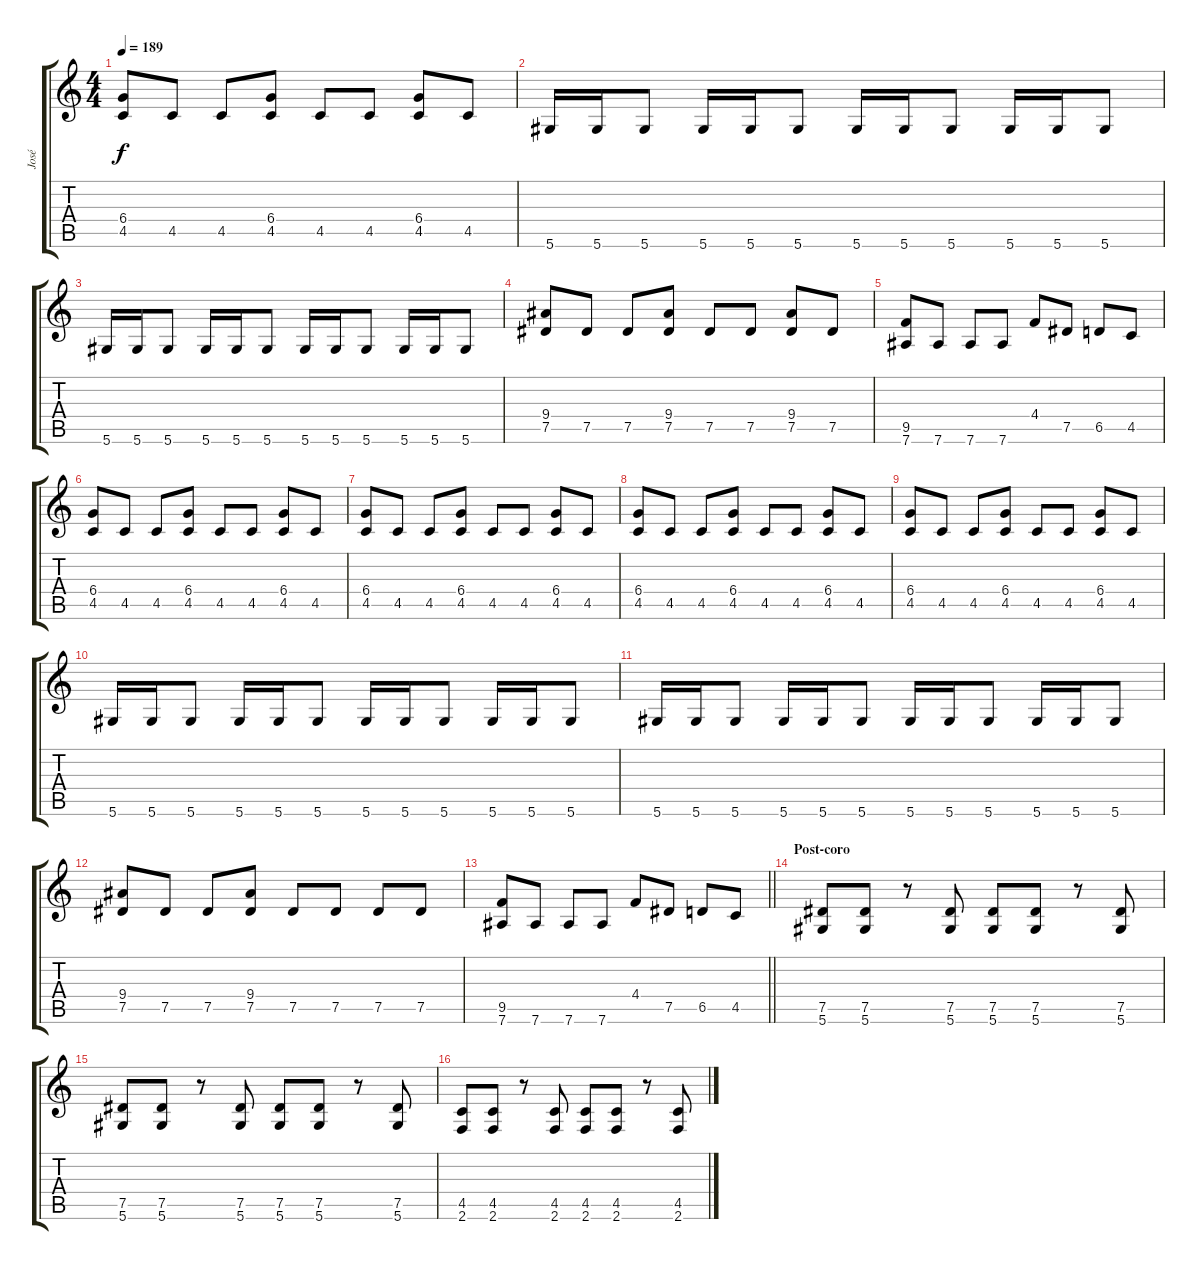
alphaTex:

\track ("José" "José") {instrument distortionguitar}
\staff {score tabs}
\tuning (Eb4 Bb3 Gb3 Db3 Ab2 Eb2) {hide}
\ts (4 4)
\tempo 189
\clef g2
\ks c
(6.4 4.5).8{dy f} 4.5.8 4.5.8 (6.4 4.5).8 4.5.8 4.5.8 (6.4 4.5).8 4.5.8 |
5.6.16 5.6.16 5.6.8 5.6.16 5.6.16 5.6.8 5.6.16 5.6.16 5.6.8 5.6.16 5.6.16 5.6.8 |
5.6.16 5.6.16 5.6.8 5.6.16 5.6.16 5.6.8 5.6.16 5.6.16 5.6.8 5.6.16 5.6.16 5.6.8 |
(9.4 7.5).8 7.5.8 7.5.8 (9.4 7.5).8 7.5.8 7.5.8 (9.4 7.5).8 7.5.8 |
(9.5 7.6).8 7.6.8 7.6.8 7.6.8 4.4.8 7.5.8 6.5.8 4.5.8 |
(6.4 4.5).8 4.5.8 4.5.8 (6.4 4.5).8 4.5.8 4.5.8 (6.4 4.5).8 4.5.8 |
(6.4 4.5).8 4.5.8 4.5.8 (6.4 4.5).8 4.5.8 4.5.8 (6.4 4.5).8 4.5.8 |
(6.4 4.5).8 4.5.8 4.5.8 (6.4 4.5).8 4.5.8 4.5.8 (6.4 4.5).8 4.5.8 |
(6.4 4.5).8 4.5.8 4.5.8 (6.4 4.5).8 4.5.8 4.5.8 (6.4 4.5).8 4.5.8 |
5.6.16 5.6.16 5.6.8 5.6.16 5.6.16 5.6.8 5.6.16 5.6.16 5.6.8 5.6.16 5.6.16 5.6.8 |
5.6.16 5.6.16 5.6.8 5.6.16 5.6.16 5.6.8 5.6.16 5.6.16 5.6.8 5.6.16 5.6.16 5.6.8 |
(9.4 7.5).8 7.5.8 7.5.8 (9.4 7.5).8 7.5.8 7.5.8 7.5.8 7.5.8 |
\barLineRight lightlight
(9.5 7.6).8 7.6.8 7.6.8 7.6.8 4.4.8 7.5.8 6.5.8 4.5.8 |
\section ("" "Post-coro")
(7.5 5.6).8 (7.5 5.6).8 r.8 (7.5 5.6).8 (7.5 5.6).8 (7.5 5.6).8 r.8 (7.5 5.6).8 |
(7.5 5.6).8 (7.5 5.6).8 r.8 (7.5 5.6).8 (7.5 5.6).8 (7.5 5.6).8 r.8 (7.5 5.6).8 |
(4.5 2.6).8 (4.5 2.6).8 r.8 (4.5 2.6).8 (4.5 2.6).8 (4.5 2.6).8 r.8 (4.5 2.6).8
